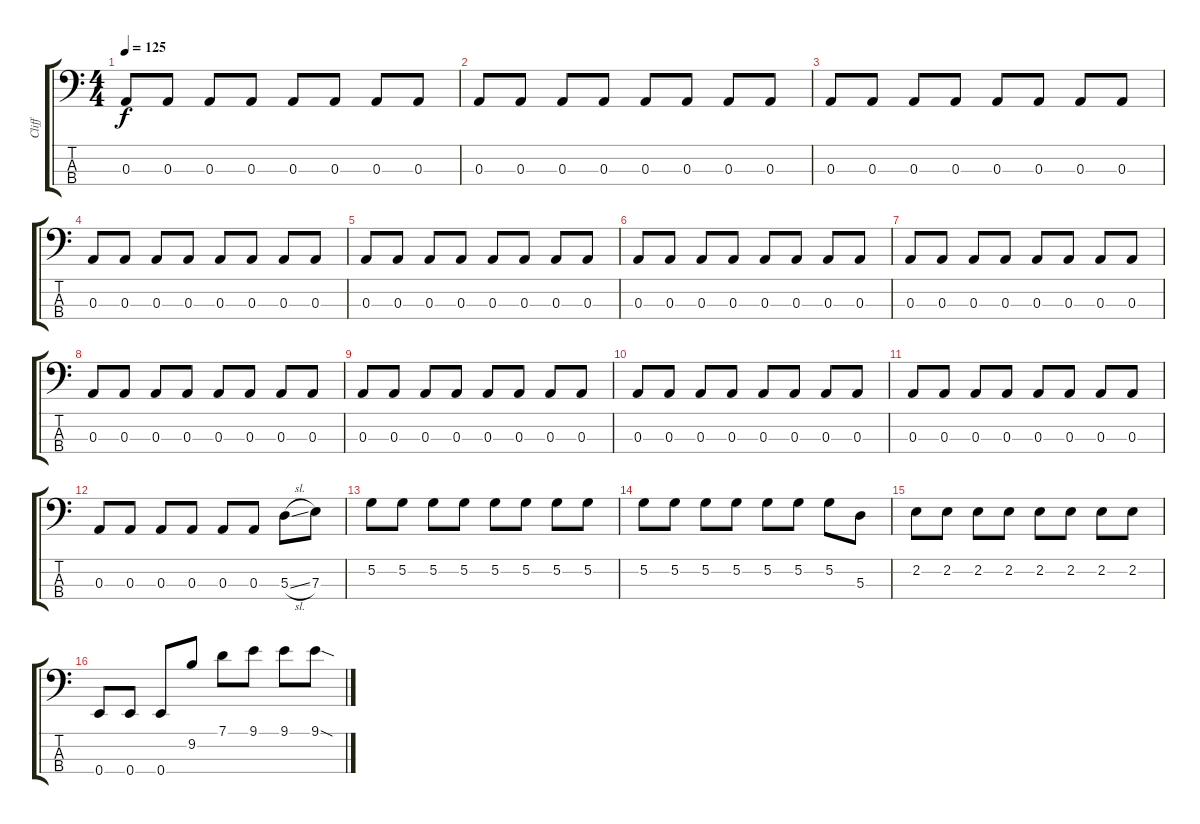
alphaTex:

\track ("Cliff" "Cliff") {instrument electricbassfinger}
\staff {score tabs}
\tuning (G2 D2 A1 E1) {hide}
\ts (4 4)
\tempo 125
\clef f4
\ks c
0.3.8{dy f} 0.3.8 0.3.8 0.3.8 0.3.8 0.3.8 0.3.8 0.3.8 |
0.3.8 0.3.8 0.3.8 0.3.8 0.3.8 0.3.8 0.3.8 0.3.8 |
0.3.8 0.3.8 0.3.8 0.3.8 0.3.8 0.3.8 0.3.8 0.3.8 |
0.3.8 0.3.8 0.3.8 0.3.8 0.3.8 0.3.8 0.3.8 0.3.8 |
0.3.8 0.3.8 0.3.8 0.3.8 0.3.8 0.3.8 0.3.8 0.3.8 |
0.3.8 0.3.8 0.3.8 0.3.8 0.3.8 0.3.8 0.3.8 0.3.8 |
0.3.8 0.3.8 0.3.8 0.3.8 0.3.8 0.3.8 0.3.8 0.3.8 |
0.3.8 0.3.8 0.3.8 0.3.8 0.3.8 0.3.8 0.3.8 0.3.8 |
0.3.8 0.3.8 0.3.8 0.3.8 0.3.8 0.3.8 0.3.8 0.3.8 |
0.3.8 0.3.8 0.3.8 0.3.8 0.3.8 0.3.8 0.3.8 0.3.8 |
0.3.8 0.3.8 0.3.8 0.3.8 0.3.8 0.3.8 0.3.8 0.3.8 |
0.3.8 0.3.8 0.3.8 0.3.8 0.3.8 0.3.8 5.3{sl}.8 7.3.8 |
5.2.8 5.2.8 5.2.8 5.2.8 5.2.8 5.2.8 5.2.8 5.2.8 |
5.2.8 5.2.8 5.2.8 5.2.8 5.2.8 5.2.8 5.2.8 5.3.8 |
2.2.8 2.2.8 2.2.8 2.2.8 2.2.8 2.2.8 2.2.8 2.2.8 |
0.4.8 0.4.8 0.4.8 9.2.8 7.1.8 9.1.8 9.1.8 9.1{sod}.8
